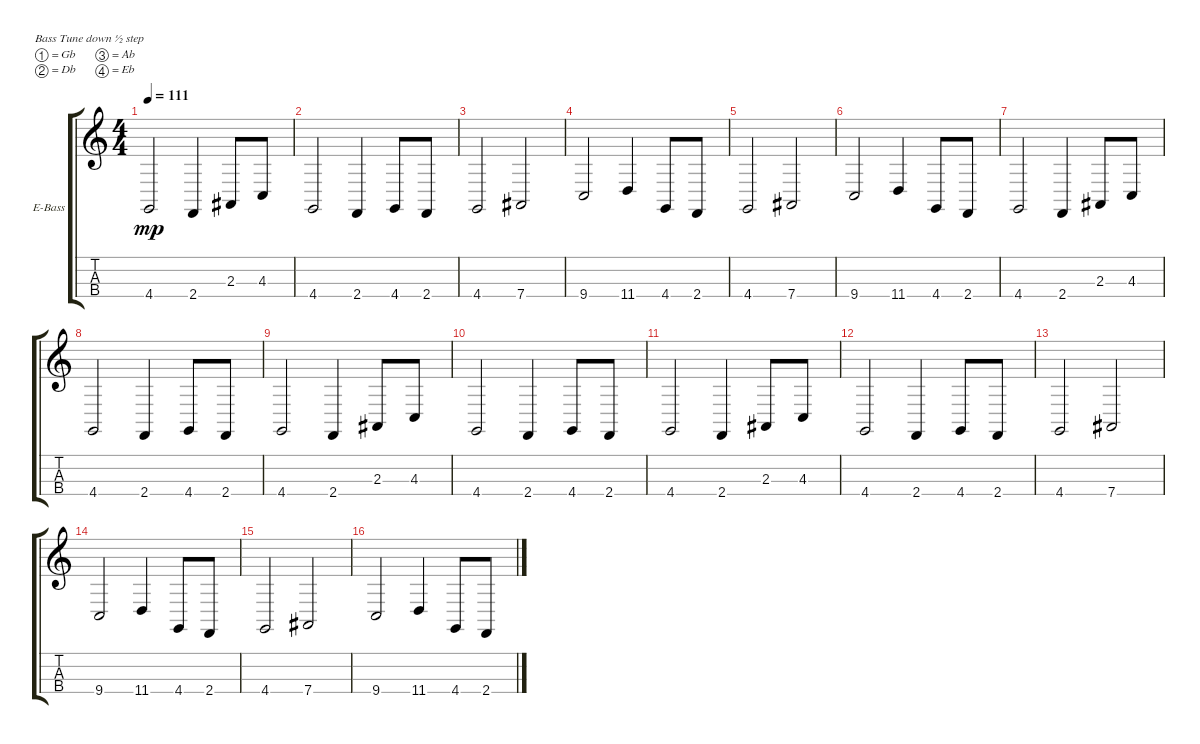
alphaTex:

\defaultSystemsLayout 4
\bracketExtendMode groupsimilarinstruments
\firstSystemTrackNameOrientation horizontal
\otherSystemsTrackNameOrientation horizontal
\track ("Electric Bass" "E-Bass") {instrument electricbassfinger}
\staff {score tabs}
\tuning (Gb2 Db2 Ab1 Eb1)
\ts (4 4)
\tempo 111
\clef g2
\ks c
4.4.2{dy mp} 2.4.4 2.3.8 4.3.8 |
4.4.2 2.4.4 4.4.8 2.4.8 |
4.4.2 7.4.2 |
9.4.2 11.4.4 4.4.8 2.4.8 |
4.4.2 7.4.2 |
9.4.2 11.4.4 4.4.8 2.4.8 |
4.4.2 2.4.4 2.3.8 4.3.8 |
4.4.2 2.4.4 4.4.8 2.4.8 |
4.4.2 2.4.4 2.3.8 4.3.8 |
4.4.2 2.4.4 4.4.8 2.4.8 |
4.4.2 2.4.4 2.3.8 4.3.8 |
4.4.2 2.4.4 4.4.8 2.4.8 |
4.4.2 7.4.2 |
9.4.2 11.4.4 4.4.8 2.4.8 |
4.4.2 7.4.2 |
9.4.2 11.4.4 4.4.8 2.4.8
